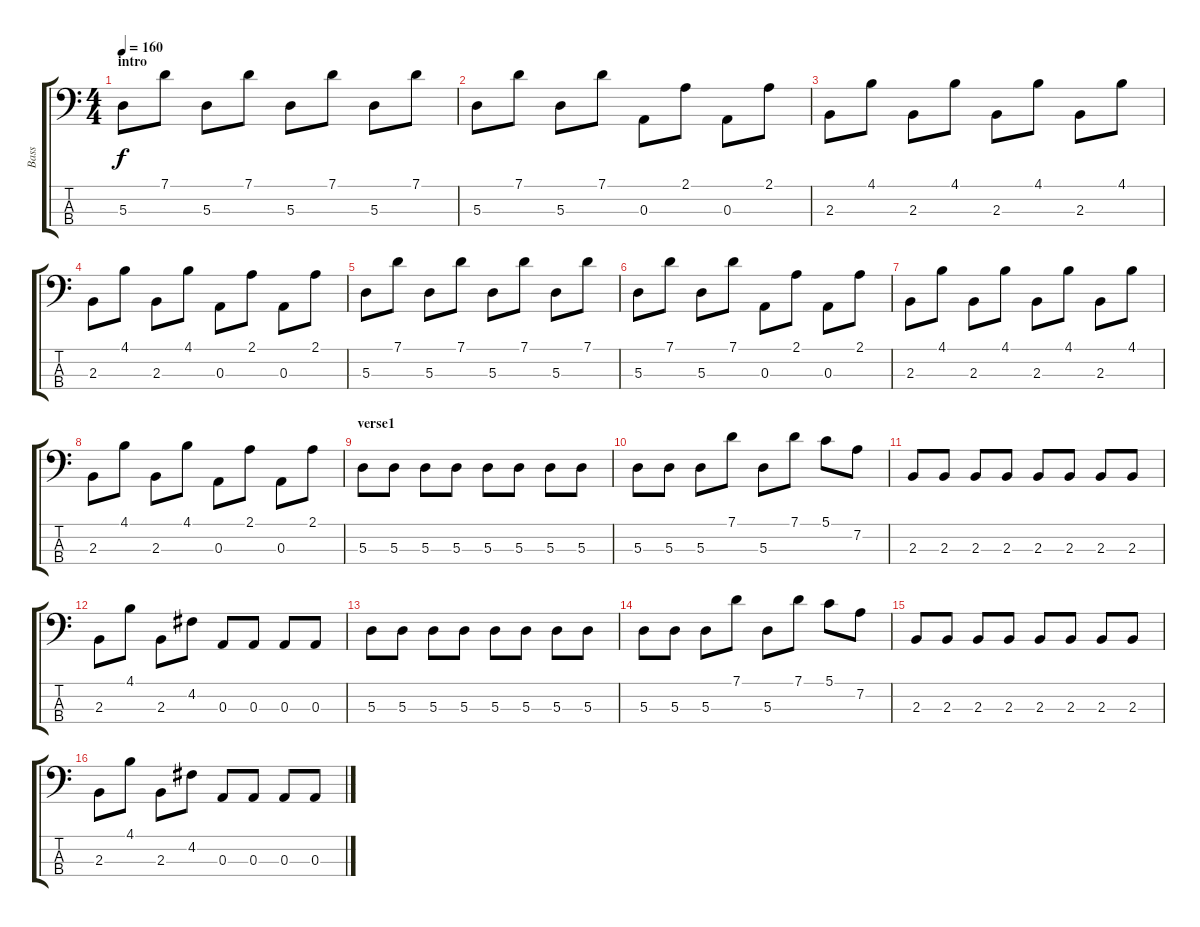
\track ("Bass" "Bass") {instrument electricbassfinger}
\staff {score tabs}
\tuning (G2 D2 A1 E1) {hide}
\ts (4 4)
\section ("" "intro")
\tempo 160
\clef f4
\ks c
5.3.8{dy f instrument electricbassfinger} 7.1.8 5.3.8 7.1.8 5.3.8 7.1.8 5.3.8 7.1.8 |
5.3.8 7.1.8 5.3.8 7.1.8 0.3.8 2.1.8 0.3.8 2.1.8 |
2.3.8 4.1.8 2.3.8 4.1.8 2.3.8 4.1.8 2.3.8 4.1.8 |
2.3.8 4.1.8 2.3.8 4.1.8 0.3.8 2.1.8 0.3.8 2.1.8 |
5.3.8 7.1.8 5.3.8 7.1.8 5.3.8 7.1.8 5.3.8 7.1.8 |
5.3.8 7.1.8 5.3.8 7.1.8 0.3.8 2.1.8 0.3.8 2.1.8 |
2.3.8 4.1.8 2.3.8 4.1.8 2.3.8 4.1.8 2.3.8 4.1.8 |
2.3.8 4.1.8 2.3.8 4.1.8 0.3.8 2.1.8 0.3.8 2.1.8 |
\section ("" "verse1")
5.3.8 5.3.8 5.3.8 5.3.8 5.3.8 5.3.8 5.3.8 5.3.8 |
5.3.8 5.3.8 5.3.8 7.1.8 5.3.8 7.1.8 5.1.8 7.2.8 |
2.3.8 2.3.8 2.3.8 2.3.8 2.3.8 2.3.8 2.3.8 2.3.8 |
2.3.8 4.1.8 2.3.8 4.2.8 0.3.8 0.3.8 0.3.8 0.3.8 |
5.3.8 5.3.8 5.3.8 5.3.8 5.3.8 5.3.8 5.3.8 5.3.8 |
5.3.8 5.3.8 5.3.8 7.1.8 5.3.8 7.1.8 5.1.8 7.2.8 |
2.3.8 2.3.8 2.3.8 2.3.8 2.3.8 2.3.8 2.3.8 2.3.8 |
2.3.8 4.1.8 2.3.8 4.2.8 0.3.8 0.3.8 0.3.8 0.3.8
